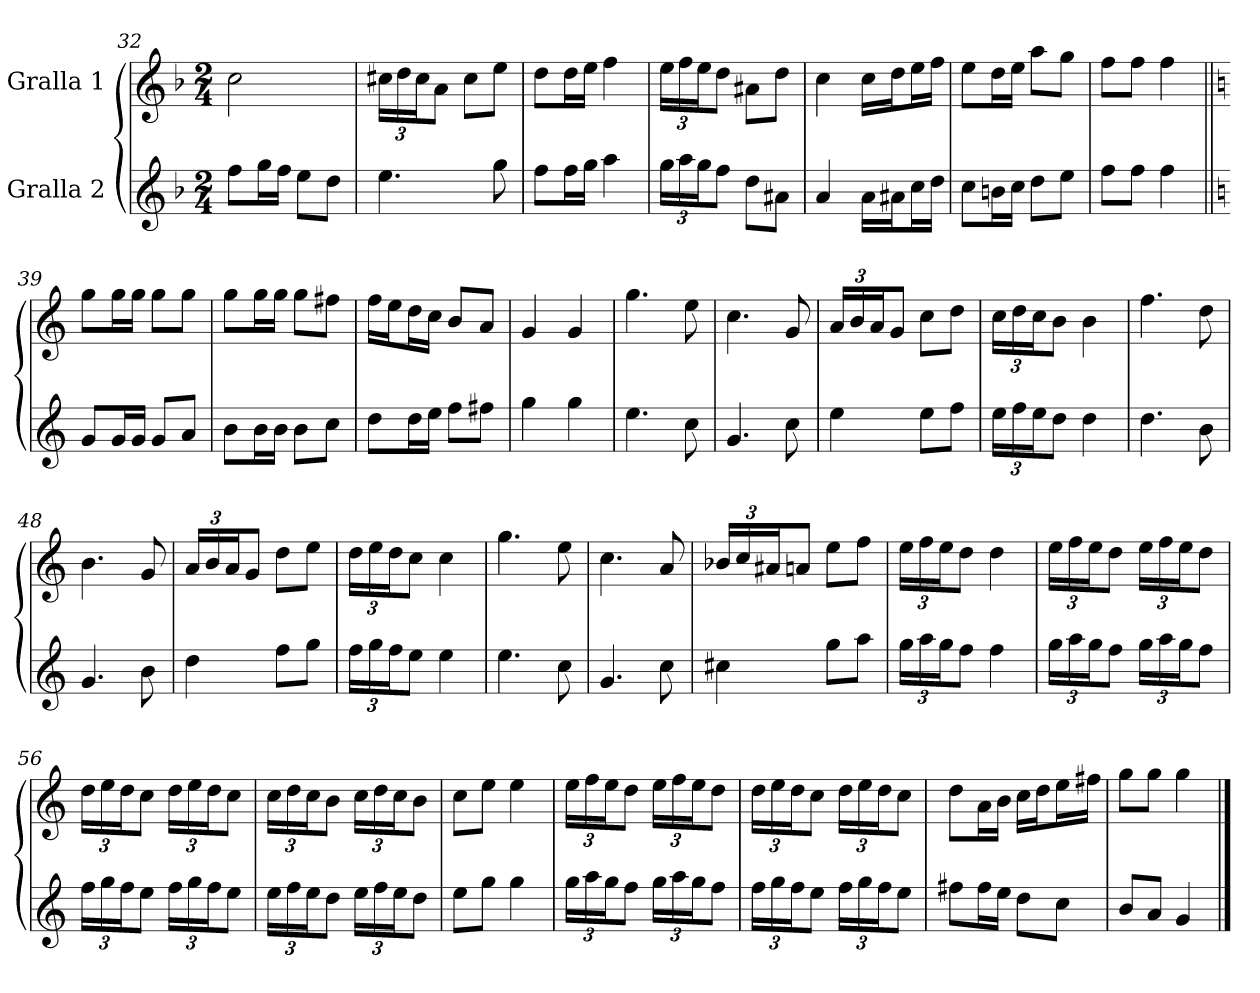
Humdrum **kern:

**kern	**kern
*part2	*part1
*staff2	*staff1
*I"Gralla 2	*I"Gralla 1
*clefG2	*clefG2
*k[b-]	*k[b-]
*M2/4	*M2/4
=32	=32
8ff\L	2cc
16gg\L	.
16ff\JJ	.
8ee\L	.
8dd\J	.
=33	=33
4.ee	24cc#\LL
.	24dd\
.	24cc#\J
.	8a\J
.	8cc#\L
8gg	8ee\J
=34	=34
8ff\L	8dd\L
16ff\L	16dd\L
16gg\JJ	16ee\JJ
4aa	4ff
=35	=35
24gg\LL	24ee\LL
24aa\	24ff\
24gg\J	24ee\J
8ff\J	8dd\J
8dd\L	8a#\L
8a#\J	8dd\J
=36	=36
4a	4cc
16a\LL	16cc\LL
16a#\J	16dd\J
16cc\L	16ee\L
16dd\JJ	16ff\JJ
=37	=37
8cc\L	8ee\L
16b\L	16dd\L
16cc\JJ	16ee\JJ
8dd\L	8aa\L
8ee\J	8gg\J
=38	=38
8ff\L	8ff\L
8ff\J	8ff\J
4ff	4ff
=39||	=39||
*k[]	*k[]
8g/L	8gg\L
16g/L	16gg\L
16g/JJ	16gg\JJ
8g/L	8gg\L
8a/J	8gg\J
=40	=40
8b\L	8gg\L
16b\L	16gg\L
16b\JJ	16gg\JJ
8b\L	8gg\L
8cc\J	8ff#\J
=41	=41
8dd\L	16ff\LL
.	16ee\J
16dd\L	16dd\L
16ee\JJ	16cc\JJ
8ff\L	8b/L
8ff#\J	8a/J
=42	=42
4gg	4g
4gg	4g
=43	=43
4.ee	4.gg
8cc	8ee
=44	=44
4.g	4.cc
8cc	8g
=45	=45
4ee	24a/LL
.	24b/
.	24a/J
.	8g/J
8ee\L	8cc\L
8ff\J	8dd\J
=46	=46
24ee\LL	24cc\LL
24ff\	24dd\
24ee\J	24cc\J
8dd\J	8b\J
4dd	4b
=47	=47
4.dd	4.ff
8b	8dd
=48	=48
4.g	4.b
8b	8g
=49	=49
4dd	24a/LL
.	24b/
.	24a/J
.	8g/J
8ff\L	8dd\L
8gg\J	8ee\J
=50	=50
24ff\LL	24dd\LL
24gg\	24ee\
24ff\J	24dd\J
8ee\J	8cc\J
4ee	4cc
=51	=51
4.ee	4.gg
8cc	8ee
=52	=52
4.g	4.cc
8cc	8a
=53	=53
4cc#	24b-/LL
.	24cc/
.	24a#/J
.	8a/J
8gg\L	8ee\L
8aa\J	8ff\J
=54	=54
24gg\LL	24ee\LL
24aa\	24ff\
24gg\J	24ee\J
8ff\J	8dd\J
4ff	4dd
=55	=55
24gg\LL	24ee\LL
24aa\	24ff\
24gg\J	24ee\J
8ff\J	8dd\J
24gg\LL	24ee\LL
24aa\	24ff\
24gg\J	24ee\J
8ff\J	8dd\J
=56	=56
24ff\LL	24dd\LL
24gg\	24ee\
24ff\J	24dd\J
8ee\J	8cc\J
24ff\LL	24dd\LL
24gg\	24ee\
24ff\J	24dd\J
8ee\J	8cc\J
=57	=57
24ee\LL	24cc\LL
24ff\	24dd\
24ee\J	24cc\J
8dd\J	8b\J
24ee\LL	24cc\LL
24ff\	24dd\
24ee\J	24cc\J
8dd\J	8b\J
=58	=58
8ee\L	8cc\L
8gg\J	8ee\J
4gg	4ee
=59	=59
24gg\LL	24ee\LL
24aa\	24ff\
24gg\J	24ee\J
8ff\J	8dd\J
24gg\LL	24ee\LL
24aa\	24ff\
24gg\J	24ee\J
8ff\J	8dd\J
=60	=60
24ff\LL	24dd\LL
24gg\	24ee\
24ff\J	24dd\J
8ee\J	8cc\J
24ff\LL	24dd\LL
24gg\	24ee\
24ff\J	24dd\J
8ee\J	8cc\J
=61	=61
8ff#\L	8dd\L
16ff#\L	16a\L
16ee\JJ	16b\JJ
8dd\L	16cc\LL
.	16dd\J
8cc\J	16ee\L
.	16ff#\JJ
=62	=62
8b/L	8gg\L
8a/J	8gg\J
4g	4gg
==	==
*-	*-
